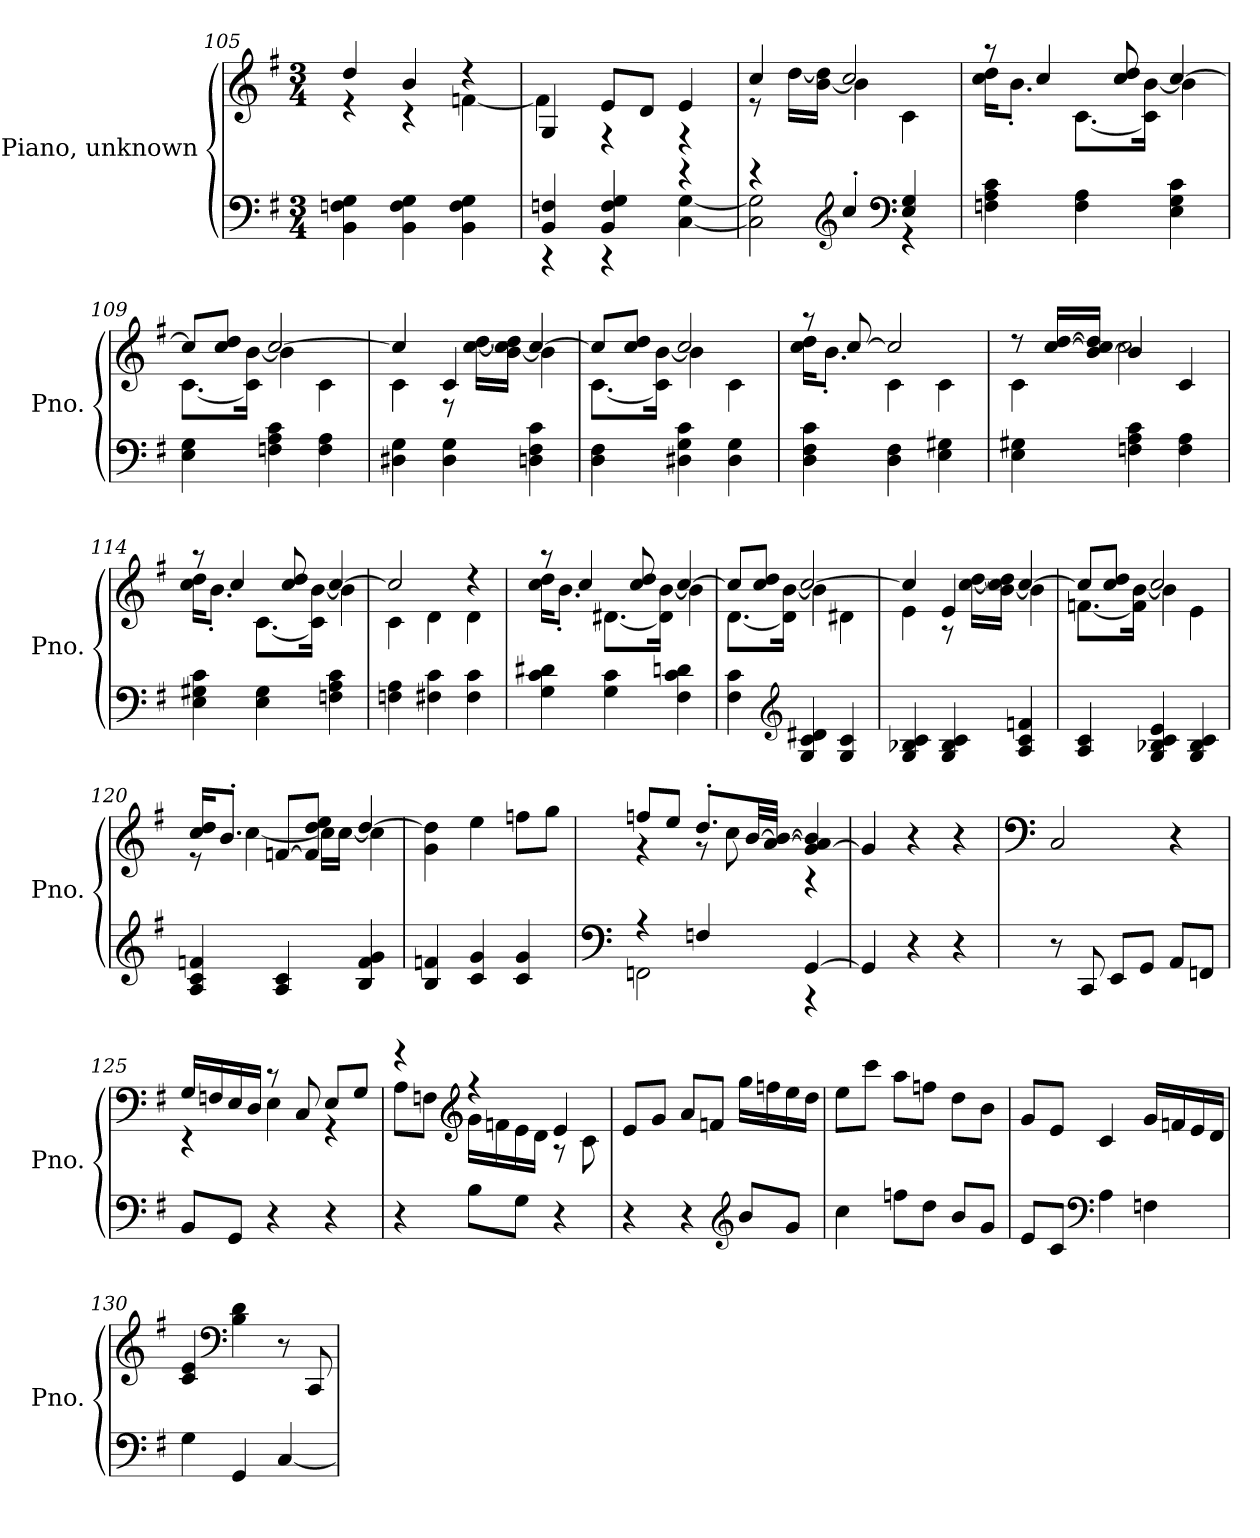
**kern	**kern
*part1	*part1
*staff2	*staff1
*I"Piano, unknown	*
*I'Pno.	*
*clefF4	*clefG2
*k[f#]	*k[f#]
*M3/4	*M3/4
=105	=105
*	*^
4BB\ 4Fn\ 4G\	4dd/	4r
4BB\ 4F\ 4G\	4b/	4r
4BB\ 4F\ 4G\	4r	[4fn\
!!LO:LB:g=z	!!
=106	=106	=106
*^	*	*
4BB/ 4Fn/	4r	4G/	4f\]
4BB/ 4F/ 4G/	4r	8e/L	4r
.	.	8d/J	.
4r	[4C\ [4G\	4e/	4r
=107	=107	=107	=107
4r	2C\] 2G\]	4cc/	8r
.	.	.	[16dd\LL
.	.	.	[16b\ 16dd\]JJ
*clefG2	*	*	*
4cc'/	.	2cc/	4b\]
*clefF4	*	*	*
4E/ 4G/	4r	.	4c\
*v	*v	*	*
=108	=108	=108
4Fn\ 4A\ 4c\	8r	16cc\ 16dd\KL
.	.	8.b'\J
.	4cc/	.
4F\ 4A\	.	[8.c\L
.	8cc/ 8dd/	.
.	.	16c\] [16b\Jk
4E\ 4G\ 4c\	[4cc/	4b\]
=109	=109	=109
4E\ 4G\	8cc/L]	[8.c\L
.	8cc/ 8dd/J	.
.	.	16c\] [16b\Jk
4Fn\ 4A\ 4c\	[2cc/	4b\]
4F\ 4A\	.	4c\
=110	=110	=110
4D#X\ 4G\	4cc/]	4c\
4D#\ 4G\	4c/	8r
.	.	[16cc\ [16dd\LL
.	.	[16b\ 16cc\] 16dd\]JJ
4Dn\ 4F#\ 4c\	[4cc/	4b\]
!!LO:PB:g=z	!!
=111	=111	=111
4D\ 4F#\	8cc/L]	[8.c\L
.	8cc/ 8dd/J	.
.	.	16c\] [16b\Jk
4D#X\ 4G\ 4c\	2cc/	4b\]
4D#\ 4G\	.	4c\
=112	=112	=112
4D\ 4F#\ 4c\	8r	16cc\ 16dd\KL
.	.	8.b'\J
.	[8cc/	.
4D\ 4F#\	2cc/]	4c\
4E\ 4G#X\	.	4c\
=113	=113	=113
4E\ 4G#X\	8r	4c\
.	[16cc/ [16dd/LL	.
.	[16b/ 16cc/] 16dd/]JJ	.
4Fn\ 4A\ 4c\	4b/]	2cc\
4F\ 4A\	4c/	.
=114	=114	=114
4E\ 4G#X\ 4c\	8r	16cc\ 16dd\KL
.	.	8.b'\J
.	4cc/	.
4E\ 4G#\	.	[8.c\L
.	8cc/ 8dd/	.
.	.	16c\] [16b\Jk
4Fn\ 4A\ 4c\	[4cc/	4b\]
=115	=115	=115
4Fn\ 4A\	2cc/]	4c\
4F#X\ 4c\	.	4d\
4F#\ 4c\	4r	4d\
!!LO:LB:g=z	!!
=116	=116	=116
4G\ 4c\ 4d#X\	8r	16cc\ 16dd\KL
.	.	8.b'\J
.	4cc/	.
4G\ 4c\	.	[8.d#X\L
.	8cc/ 8dd/	.
.	.	16d#\] [16b\Jk
4F#\ 4c\ 4dn\	[4cc/	4b\]
=117	=117	=117
4F#\ 4c\	8cc/L]	[8.d\L
.	8cc/ 8dd/J	.
.	.	16d\] [16b\Jk
*clefG2	*	*
4G/ 4c/ 4d#X/	[2cc/	4b\]
4G/ 4c/	.	4d#X\
=118	=118	=118
4G/ 4B-X/ 4c/	4cc/]	4e\
4G/ 4B-/ 4c/	4e/	8r
.	.	[16cc\ [16dd\LL
.	.	[16b\ 16cc\] 16dd\]JJ
4A/ 4c/ 4fn/	[4cc/	4b\]
=119	=119	=119
4A/ 4c/	8cc/L]	[8.fn\L
.	8cc/ 8dd/J	.
.	.	16f\] [16b\Jk
4G/ 4B-X/ 4c/ 4e/	2cc/	4b\]
4G/ 4B-/ 4c/	.	4e\
!!LO:LB:g=z	!!
=120	=120	=120
4A/ 4c/ 4fn/	16cc/ 16dd/KL	8r
.	8.b'/J	.
.	.	[4cc\
4A/ 4c/	[8fn/L	.
.	8f/] 8dd/ 8ee/J	16cc\LL]
.	.	[16cc\JJ
4B/ 4f/ 4g/	[4dd/	4cc\]
*	*v	*v
=121	=121
4B/ 4fn/	4g\ 4dd\]
4c/ 4g/	4ee\
4c/ 4g/	8ffn\L
.	8gg\J
=122	=122
*clefF4	*
*^	*^
4r	2FFn\	8ffn/L	4r
.	.	8ee/J	.
4Fn/	.	8.dd'/L	8r
.	.	.	8cc\
.	.	[32b/LL	.
.	.	[32a/ 32b/_JJJ	.
[4GG/	4r	[4g/ 4a/] 4b/]	4r
*v	*v	*	*
*	*v	*v
=123	=123
4GG/]	4g/]
4r	4r
4r	4r
=124	=124
*	*clefF4
8r	2C/
8CC/	.
8EE/L	.
8GG/J	.
8AA/L	4r
8FFn/J	.
!!LO:LB:g=z
=125	=125
*	*^
8BB/L	16G/LL	4r
.	16Fn/	.
8GG/J	16E/	.
.	16D/JJ	.
4r	8r	4E\
.	8C/	.
4r	8E/L	4r
.	8G/J	.
=126	=126	=126
4r	4r	8A\L
.	.	8Fn\J
*	*clefG2	*
8B\L	4r	16g\LL
.	.	16fn\
8G\J	.	16e\
.	.	16d\JJ
4r	4e/	8r
.	.	8c\
*	*v	*v
=127	=127
4r	8e/L
.	8g/J
4r	8a/L
.	8fn/J
*clefG2	*
8b/L	16gg\LL
.	16ffn\
8g/J	16ee\
.	16dd\JJ
=128	=128
4cc\	8ee\L
.	8ccc\J
8ffn\L	8aa\L
8dd\J	8ffn\J
8b/L	8dd\L
8g/J	8b\J
!!LO:LB:g=z
=129	=129
8e/L	8g/L
8c/J	8e/J
*clefF4	*
4A\	4c/
4Fn\	16g/LL
.	16fn/
.	16e/
.	16d/JJ
=130	=130
4G\	4c/ 4e/
*	*clefF4
4GG/	4B\ 4d\
[4C/	8r
.	8CC/
=	=
*-	*-
